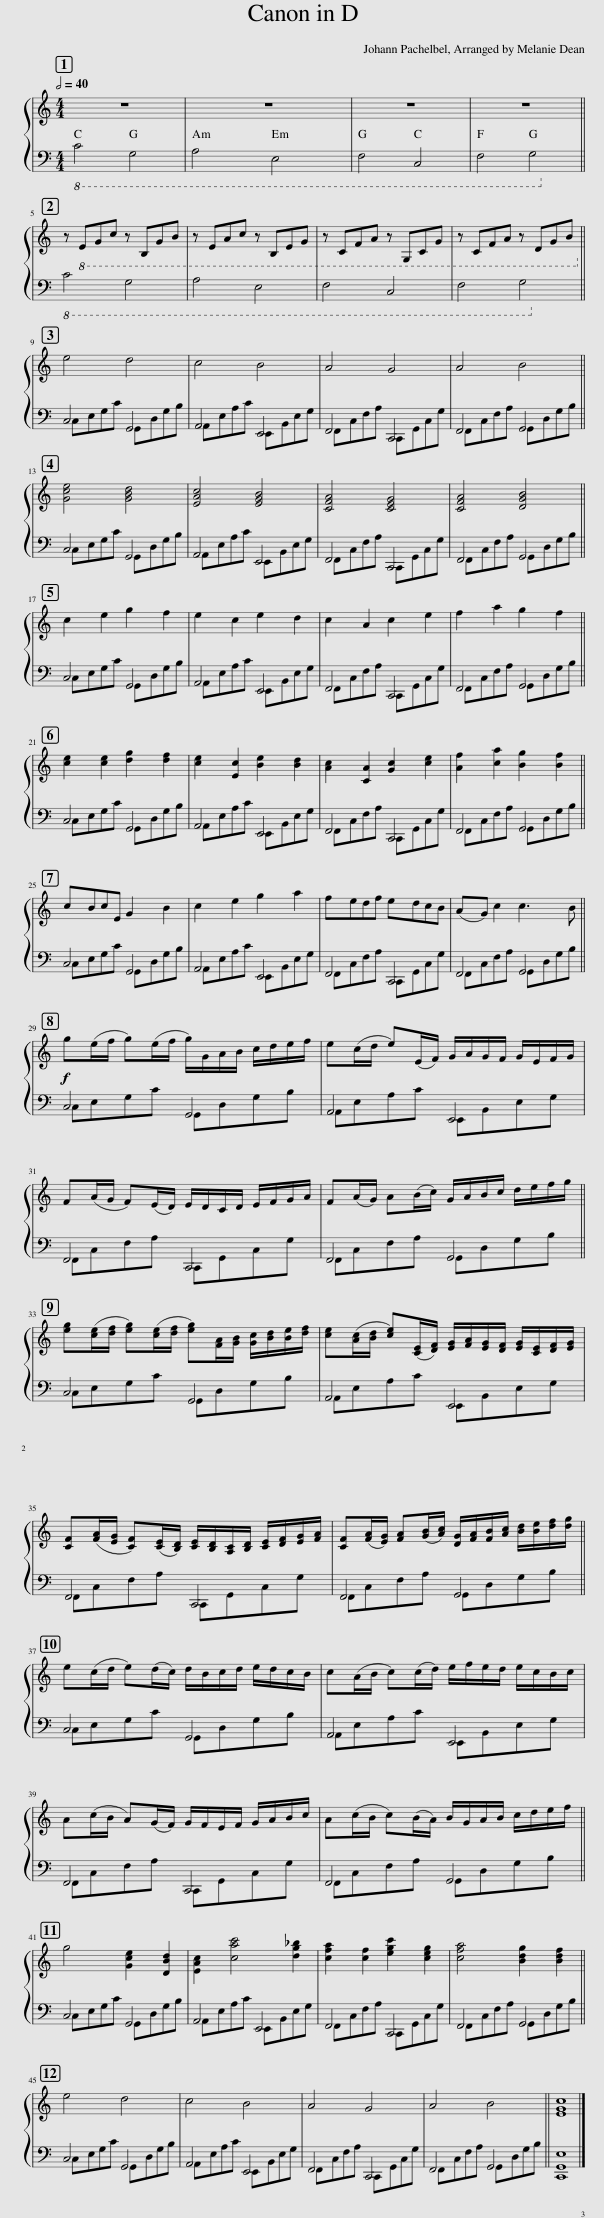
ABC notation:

X:1
%%score { 1 | ( 2 3 ) }
L:1/8
Q:1/2=40
M:4/4
I:linebreak $
K:C
V:1 treble
V:2 bass
V:3 bass
V:1
 z8 | z8 | z8 | z8 ||$ z!8vb(! E,G,C z B,,G,B, | %5
 z E,A,C z B,,E,G, | z C,F,A, z G,,C,G, | z C,F,A, z D,G,B,!8vb)! ||$ e4 d4 | c4 B4 | %10
 A4 G4 | A4 B4 ||$ [Gce]4 [GBd]4 | [EAc]4 [EGB]4 | [CFA]4 [CEG]4 | %15
 [CFA]4 [DGB]4 ||$ c2 e2 g2 f2 | e2 c2 e2 d2 | c2 A2 c2 e2 | f2 a2 g2 f2 ||$ %20
 [ce]2 [ce]2 [dg]2 [df]2 | [ce]2 [Ec]2 [Be]2 [Bd]2 | [Ac]2 [CA]2 [Gc]2 [ce]2 | [Af]2 [ca]2 [Bg]2 [Bf]2 ||$ cBcE G2 B2 | %25
 c2 e2 g2 a2 | fedf edcB | (AG) c2 c3 B ||$!f! g(e/f/ g)(e/f/ g/)G/A/B/ c/d/e/f/ | e(c/d/ e)(E/F/) G/A/G/F/ G/E/F/G/ |$ %30
 F(A/G/ F)(E/D/) E/D/C/D/ E/F/G/A/ | F(A/G/) A(B/c/) G/A/B/c/ d/e/f/g/ ||$ [eg]([ce]/[df]/ [eg])([ce]/[df]/ [eg])[FA]/[GB]/ [Gc]/[Bd]/[Be]/[df]/ | [ce]([Ac]/[Bd]/ [ce])([CE]/[DF]/) [EG]/[FA]/[EG]/[DF]/ [EG]/[CE]/[DF]/[EG]/ |$ [CF]([FA]/[EG]/ [CF])([CE]/[B,D]/) [CE]/[B,D]/[A,C]/[B,D]/ [CE]/[DF]/[EG]/[FA]/ | %35
 [CF]([FA]/[EG]/) [FA]([GB]/[Ac]/) [DG]/[FA]/[FB]/[Ac]/ [Bd]/[Be]/[df]/[dg]/ ||$ e(c/d/ e)(d/c/) d/B/c/d/ e/d/c/B/ | c(A/B/ c)(c/d/) e/f/e/d/ e/c/B/c/ |$ A(c/B/ A)(G/F/) G/F/E/F/ G/A/B/c/ | A(c/B/ c)(B/A/) B/G/A/B/ c/d/e/f/ ||$ %40
 g4 [Gce]2 [DBd]2 | [EAc]2 [cac']4 [dg_b]2 | [cfa]2 [cf]2 [egc']2 [ceg]2 | [cfa]4 [Bdg]2 [Bdf]2 ||$ e4 d4 | %45
 c4 B4 | A4 G4 | A4 B4 || [EGc]8 |] %49
V:2
!8vb(! C,4 G,,4 | A,,4 E,,4 | F,,4 C,,4 | F,,4 G,,4!8vb)! ||$!8vb(! C,4 G,,4 | %5
 A,,4 E,,4 | F,,4 C,,4 | F,,4 G,,4!8vb)! ||$ C,4 G,,4 | A,,4 E,,4 | %10
 F,,4 C,,4 | F,,4 G,,4 ||$ C,4 G,,4 | A,,4 E,,4 | F,,4 C,,4 | %15
 F,,4 G,,4 ||$ C,4 G,,4 | A,,4 E,,4 | F,,4 C,,4 | F,,4 G,,4 ||$ %20
 C,4 G,,4 | A,,4 E,,4 | F,,4 C,,4 | F,,4 G,,4 ||$ C,4 G,,4 | %25
 A,,4 E,,4 | F,,4 C,,4 | F,,4 G,,4 ||$ C,4 G,,4 | A,,4 E,,4 |$ %30
 F,,4 C,,4 | F,,4 G,,4 ||$ C,4 G,,4 | A,,4 E,,4 |$ F,,4 C,,4 | %35
 F,,4 G,,4 ||$ C,4 G,,4 | A,,4 E,,4 |$ F,,4 C,,4 | F,,4 G,,4 ||$ %40
 C,4 G,,4 | A,,4 E,,4 | F,,4 C,,4 | F,,4 G,,4 ||$ C,4 G,,4 | %45
 A,,4 E,,4 | F,,4 C,,4 | F,,4 G,,4 || [C,,G,,E,]8 |] %49
V:3
!8vb(! x8 | x8 | x8 | x8!8vb)! ||$!8vb(! x8 | %5
 x8 | x8 | x8!8vb)! ||$ C,E,G,C G,,D,G,B, | A,,E,A,C E,,B,,E,G, | %10
 F,,C,F,A, C,,G,,C,G, | F,,C,F,A, G,,D,G,B, ||$ C,E,G,C G,,D,G,B, | A,,E,A,C E,,B,,E,G, | F,,C,F,A, C,,G,,C,G, | %15
 F,,C,F,A, G,,D,G,B, ||$ C,E,G,C G,,D,G,B, | A,,E,A,C E,,B,,E,G, | F,,C,F,A, C,,G,,C,G, | F,,C,F,A, G,,D,G,B, ||$ %20
 C,E,G,C G,,D,G,B, | A,,E,A,C E,,B,,E,G, | F,,C,F,A, C,,G,,C,G, | F,,C,F,A, G,,D,G,B, ||$ C,E,G,C G,,D,G,B, | %25
 A,,E,A,C E,,B,,E,G, | F,,C,F,A, C,,G,,C,G, | F,,C,F,A, G,,D,G,B, ||$ C,E,G,C G,,D,G,B, | A,,E,A,C E,,B,,E,G, |$ %30
 F,,C,F,A, C,,G,,C,G, | F,,C,F,A, G,,D,G,B, ||$ C,E,G,C G,,D,G,B, | A,,E,A,C E,,B,,E,G, |$ F,,C,F,A, C,,G,,C,G, | %35
 F,,C,F,A, G,,D,G,B, ||$ C,E,G,C G,,D,G,B, | A,,E,A,C E,,B,,E,G, |$ F,,C,F,A, C,,G,,C,G, | F,,C,F,A, G,,D,G,B, ||$ %40
 C,E,G,C G,,D,G,B, | A,,E,A,C E,,B,,E,G, | F,,C,F,A, C,,G,,C,G, | F,,C,F,A, G,,D,G,B, ||$ C,E,G,C G,,D,G,B, | %45
 A,,E,A,C E,,B,,E,G, | F,,C,F,A, C,,G,,C,G, | F,,C,F,A, G,,D,G,B, || x8 |] %49
